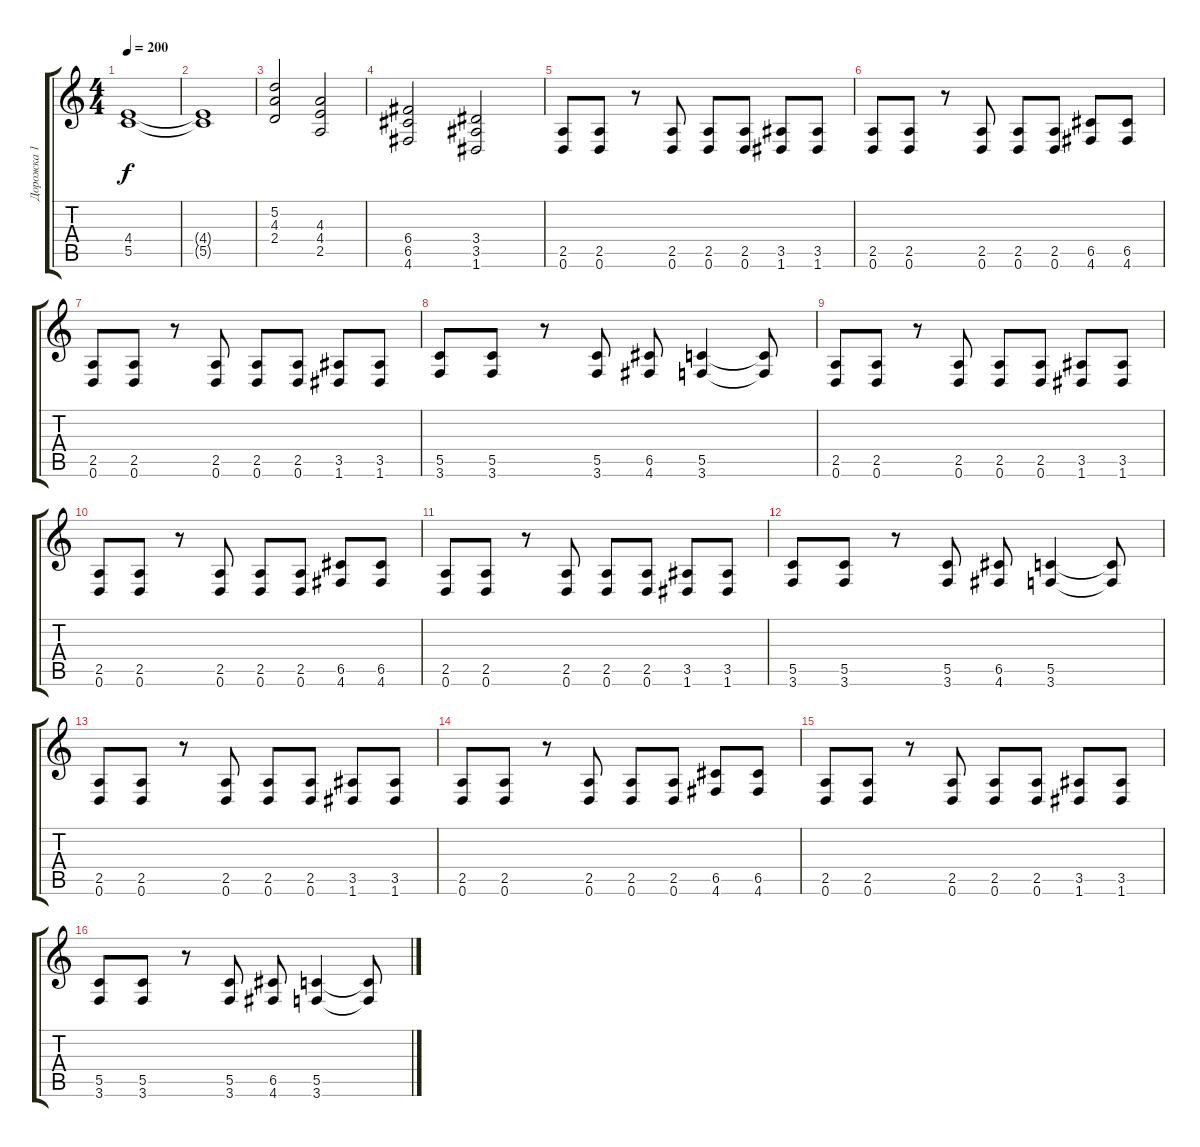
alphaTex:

\track ("Дорожка 1" "Дорожка 1") {instrument distortionguitar}
\staff {score tabs}
\tuning (D4 A3 F3 C3 G2 D2) {hide}
\ts (4 4)
\tempo 200
\clef g2
\ks c
(4.4 5.5).1{dy f} |
(4.4{t} 5.5{t}).1 |
(5.2 4.3 2.4).2 (4.3 4.4 2.5).2 |
(6.4 6.5 4.6).2 (3.4 3.5 1.6).2 |
(2.5 0.6).8 (2.5 0.6).8 r.8 (2.5 0.6).8 (2.5 0.6).8 (2.5 0.6).8 (3.5 1.6).8 (3.5 1.6).8 |
(2.5 0.6).8 (2.5 0.6).8 r.8 (2.5 0.6).8 (2.5 0.6).8 (2.5 0.6).8 (6.5 4.6).8 (6.5 4.6).8 |
(2.5 0.6).8 (2.5 0.6).8 r.8 (2.5 0.6).8 (2.5 0.6).8 (2.5 0.6).8 (3.5 1.6).8 (3.5 1.6).8 |
(5.5 3.6).8 (5.5 3.6).8 r.8 (5.5 3.6).8 (6.5 4.6).8 (5.5 3.6).4 (5.5{t} 3.6{t}).8 |
(2.5 0.6).8 (2.5 0.6).8 r.8 (2.5 0.6).8 (2.5 0.6).8 (2.5 0.6).8 (3.5 1.6).8 (3.5 1.6).8 |
(2.5 0.6).8 (2.5 0.6).8 r.8 (2.5 0.6).8 (2.5 0.6).8 (2.5 0.6).8 (6.5 4.6).8 (6.5 4.6).8 |
(2.5 0.6).8 (2.5 0.6).8 r.8 (2.5 0.6).8 (2.5 0.6).8 (2.5 0.6).8 (3.5 1.6).8 (3.5 1.6).8 |
(5.5 3.6).8 (5.5 3.6).8 r.8 (5.5 3.6).8 (6.5 4.6).8 (5.5 3.6).4 (5.5{t} 3.6{t}).8 |
(2.5 0.6).8 (2.5 0.6).8 r.8 (2.5 0.6).8 (2.5 0.6).8 (2.5 0.6).8 (3.5 1.6).8 (3.5 1.6).8 |
(2.5 0.6).8 (2.5 0.6).8 r.8 (2.5 0.6).8 (2.5 0.6).8 (2.5 0.6).8 (6.5 4.6).8 (6.5 4.6).8 |
(2.5 0.6).8 (2.5 0.6).8 r.8 (2.5 0.6).8 (2.5 0.6).8 (2.5 0.6).8 (3.5 1.6).8 (3.5 1.6).8 |
(5.5 3.6).8 (5.5 3.6).8 r.8 (5.5 3.6).8 (6.5 4.6).8 (5.5 3.6).4 (5.5{t} 3.6{t}).8
